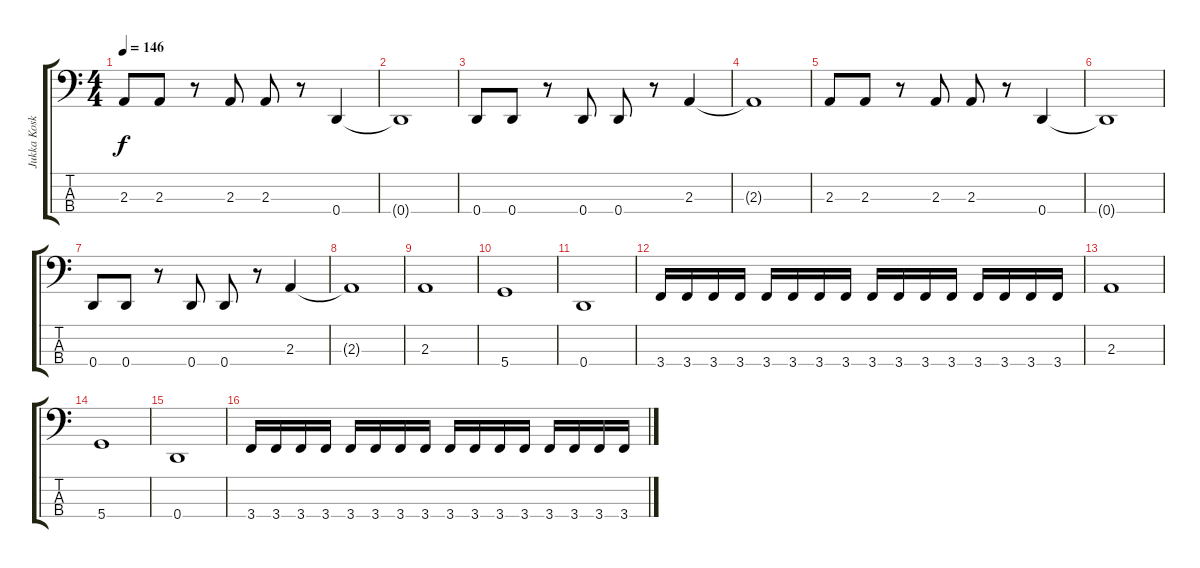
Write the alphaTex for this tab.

\track ("Jukka Koskinen" "Jukka Kosk") {instrument electricbasspick}
\staff {score tabs}
\tuning (F2 C2 G1 D1) {hide}
\ts (4 4)
\tempo 146
\clef f4
\ks c
2.3.8{dy f} 2.3.8 r.8 2.3.8 2.3.8 r.8 0.4.4 |
0.4{t}.1 |
0.4.8 0.4.8 r.8 0.4.8 0.4.8 r.8 2.3.4 |
2.3{t}.1 |
2.3.8 2.3.8 r.8 2.3.8 2.3.8 r.8 0.4.4 |
0.4{t}.1 |
0.4.8 0.4.8 r.8 0.4.8 0.4.8 r.8 2.3.4 |
2.3{t}.1 |
2.3.1 |
5.4.1 |
0.4.1 |
3.4.16 3.4.16 3.4.16 3.4.16 3.4.16 3.4.16 3.4.16 3.4.16 3.4.16 3.4.16 3.4.16 3.4.16 3.4.16 3.4.16 3.4.16 3.4.16 |
2.3.1 |
5.4.1 |
0.4.1 |
3.4.16 3.4.16 3.4.16 3.4.16 3.4.16 3.4.16 3.4.16 3.4.16 3.4.16 3.4.16 3.4.16 3.4.16 3.4.16 3.4.16 3.4.16 3.4.16
